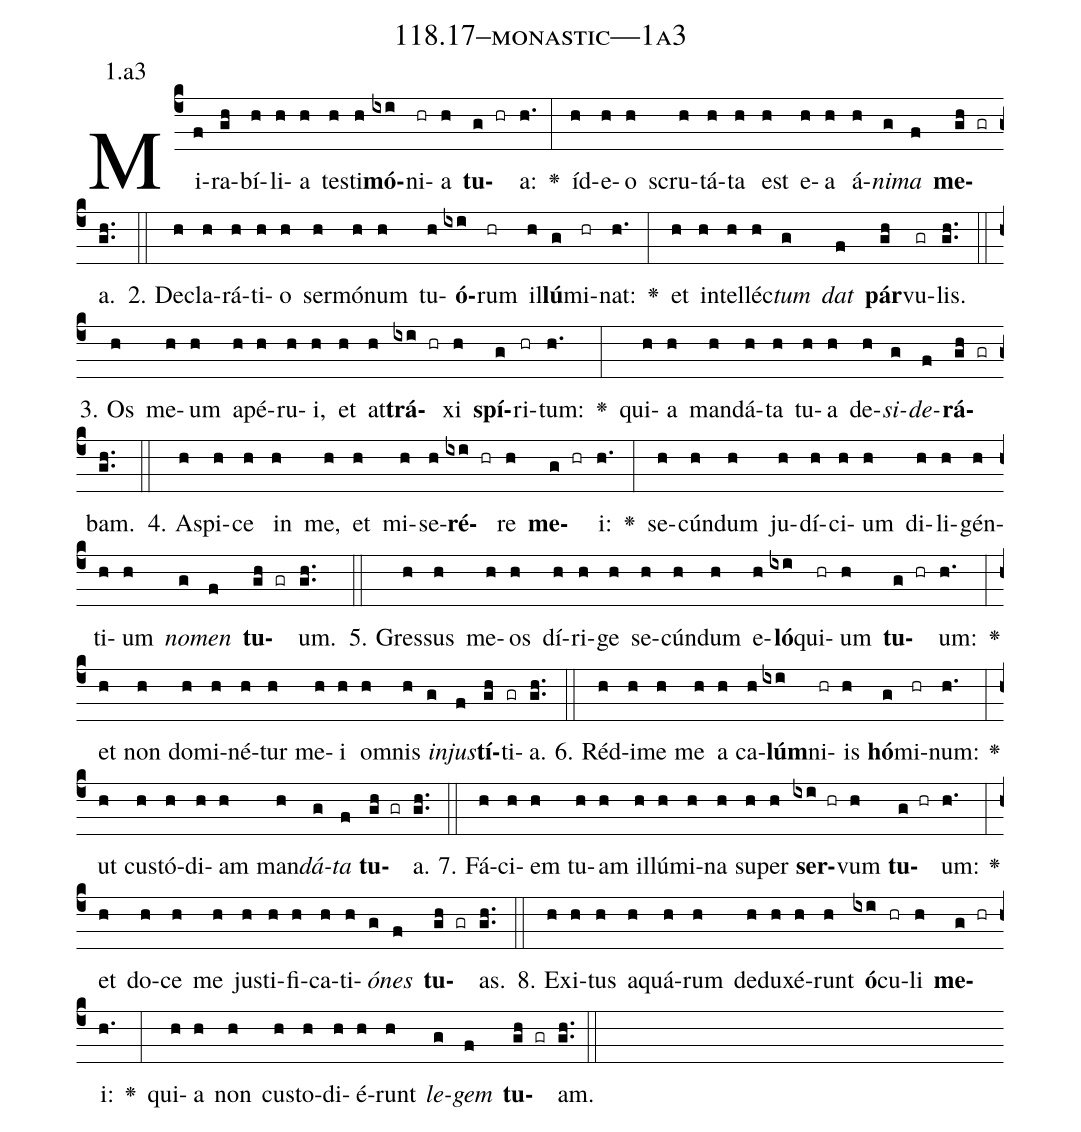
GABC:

name: 118.17--monastic---1a3;
annotation: 1.a3;
%%
(c4)Mi(f)ra(gh)bí(h)li(h)a(h) tes(h)ti(h)<b>mó</b>(ixi)ni(hr)a(h) <b>tu</b>(g hr)a:(h.) <v>\greheightstar</v>(:) íd(h)e(h)o(h) scru(h)tá(h)ta(h) est(h) e(h)a(h) á(h)<i>ni</i>(g)<i>ma</i>(f) <b>me</b>(gh gr)a.(gh..) (::)
2. De(h)cla(h)rá(h)ti(h)o(h) ser(h)mó(h)num(h) tu(h)<b>ó</b>(ixi)rum(hr) il(h)<b>lú</b>(g)mi(hr)nat:(h.) <v>\greheightstar</v>(:) et(h) in(h)tel(h)léc(h)<i>tum</i>(g) <i>dat</i>(f) <b>pár</b>(gh)vu(gr)lis.(gh..) (::)
3. Os(h) me(h)um(h) a(h)pé(h)ru(h)i,(h) et(h) at(h)<b>trá</b>(ixi hr)xi(h) <b>spí</b>(g)ri(hr)tum:(h.) <v>\greheightstar</v>(:) qui(h)a(h) man(h)dá(h)ta(h) tu(h)a(h) de(h)<i>si</i>(g)<i>de</i>(f)<b>rá</b>(gh gr)bam.(gh..) (::)
4. A(h)spi(h)ce(h) in(h) me,(h) et(h) mi(h)se(h)<b>ré</b>(ixi hr)re(h) <b>me</b>(g hr)i:(h.) <v>\greheightstar</v>(:) se(h)cún(h)dum(h) ju(h)dí(h)ci(h)um(h) di(h)li(h)gén(h)ti(h)um(h) <i>no</i>(g)<i>men</i>(f) <b>tu</b>(gh gr)um.(gh..) (::)
5. Gres(h)sus(h) me(h)os(h) dí(h)ri(h)ge(h) se(h)cún(h)dum(h) e(h)<b>ló</b>(ixi)qui(hr)um(h) <b>tu</b>(g hr)um:(h.) <v>\greheightstar</v>(:) et(h) non(h) do(h)mi(h)né(h)tur(h) me(h)i(h) om(h)nis(h) <i>in</i>(g)<i>jus</i>(f)<b>tí</b>(gh)ti(gr)a.(gh..) (::)
6. Réd(h)i(h)me(h) me(h) a(h) ca(h)<b>lúm</b>(ixi)ni(hr)is(h) <b>hó</b>(g)mi(hr)num:(h.) <v>\greheightstar</v>(:) ut(h) cus(h)tó(h)di(h)am(h) man(h)<i>dá</i>(g)<i>ta</i>(f) <b>tu</b>(gh gr)a.(gh..) (::)
7. Fá(h)ci(h)em(h) tu(h)am(h) il(h)lú(h)mi(h)na(h) su(h)per(h) <b>ser</b>(ixi hr)vum(h) <b>tu</b>(g hr)um:(h.) <v>\greheightstar</v>(:) et(h) do(h)ce(h) me(h) jus(h)ti(h)fi(h)ca(h)ti(h)<i>ó</i>(g)<i>nes</i>(f) <b>tu</b>(gh gr)as.(gh..) (::)
8. Ex(h)i(h)tus(h) a(h)quá(h)rum(h) de(h)du(h)xé(h)runt(h) <b>ó</b>(ixi)cu(hr)li(h) <b>me</b>(g hr)i:(h.) <v>\greheightstar</v>(:) qui(h)a(h) non(h) cus(h)to(h)di(h)é(h)runt(h) <i>le</i>(g)<i>gem</i>(f) <b>tu</b>(gh gr)am.(gh..) (::)
